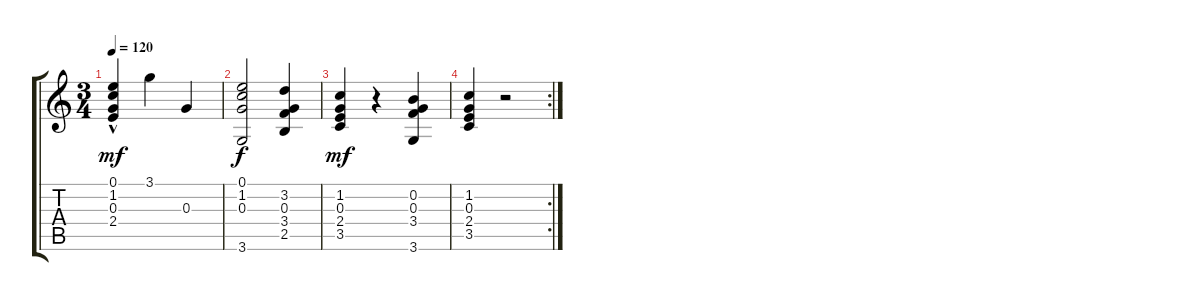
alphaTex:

\track "" {instrument acousticguitarnylon}
\staff {score tabs}
\tuning (E4 B3 G3 D3 A2 E2) {hide}
\ts (3 4)
\tempo 120
\clef g2
\ks c
(0.1{hac} 1.2{hac} 0.3{hac} 2.4{hac}).4{dy mf} 3.1.4 0.3.4 |
(0.1 1.2 0.3 3.6).2{dy f} (3.2 0.3 3.4 2.5).4 |
(1.2 0.3 2.4 3.5).4{dy mf} r.4 (0.2 0.3 3.4 3.6).4 |
\rc 2
(1.2 0.3 2.4 3.5).4 r.2
